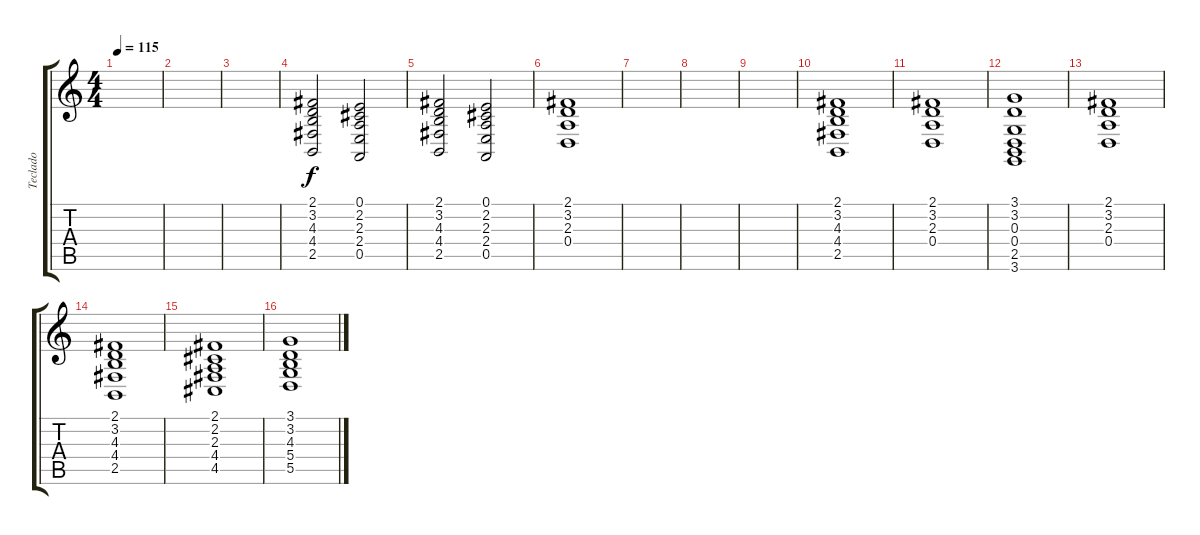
\track ("Teclado" "Teclado") {instrument lead1square}
\staff {score tabs}
\tuning (E4 B3 G3 D3 A2 E2) {hide}
\ts (4 4)
\tempo 115
\clef g2
\ks c
|
|
|
(2.1 3.2 4.3 4.4 2.5).2{volume 10 instrument drawbarorgan} (0.1 2.2 2.3 2.4 0.5).2 |
(2.1 3.2 4.3 4.4 2.5).2 (0.1 2.2 2.3 2.4 0.5).2 |
(2.1 3.2 2.3 0.4).1{volume 0} |
|
|
|
(2.1 3.2 4.3 4.4 2.5).1{volume 11 instrument stringensemble2} |
(2.1 3.2 2.3 0.4).1 |
(3.1 3.2 0.3 0.4 2.5 3.6).1 |
(2.1 3.2 2.3 0.4).1 |
(2.1 3.2 4.3 4.4 2.5).1 |
(2.1 2.2 2.3 4.4 4.5).1 |
(3.1 3.2 4.3 5.4 5.5).1
